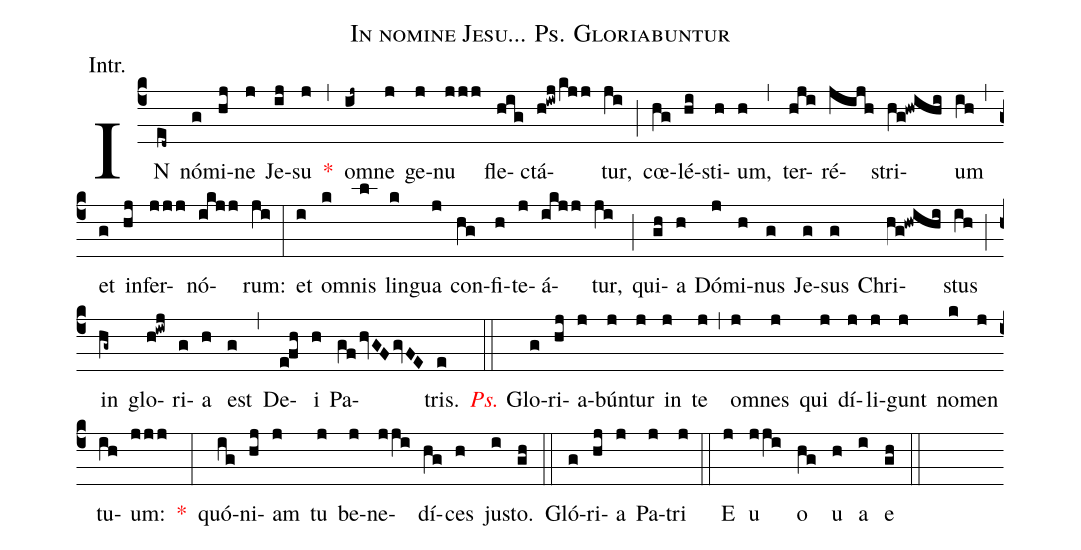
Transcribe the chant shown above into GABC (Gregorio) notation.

name:In nomine Jesu... Ps. Gloriabuntur;
annotation:Intr.;
mode:III.;
office-part:Introit;
%%
(c4) IN(ed~) nó(g)mi(hj)ne(j) Je(ij)su(j) <v>\red{*}</v>(,) o(ij~)mne(j) ge(j)nu(jjj) fle(hig)ctá(h!iwj/kjj)tur,(ji) (;) cœ(hg)lé(hi)sti(h)um,(h) (,) ter(hji)ré(jijh)stri(hg!hwihi)um(ih) (,) et(g) in(hj)fer(jjj)nó(ikjj)rum:(ji) (:) et(i) o(k)mnis(l) lin(k)gua(j) con(hg)fi(h)te(j)á(ikjj)tur,(ji) (;) qui(gh)a(h) Dó(j)mi(h)nus(g) Je(g)sus(g) Chri(hg!hwihi)stus(ih) (;) in(hg~) glo(h!iwj)ri(g)a(h) est(g) (,) De(e!fh)i(h) Pa(gf/hvGF/gvFE)tris.(e) (::) <v>\redit{Ps.}</v> Glo(g)ri(hj)a(j)bún(j)tur(j) in(j) te(j) (,) o(j)mnes(j) qui(j) dí(j)li(j)gunt(j) no(k)men(j) tu(ih)um:(jjj) <v>\red{*}</v>(:) quó(ig)ni(hj)am(j) tu(j) be(j)ne(jji)dí(hg)ces(h) ju(i)sto.(gh) (::) Gló(g)ri(hj)a(j) Pa(j)tri(j) (::) E(j) u(jji) o(hg) u(h) a(i) e(gh) (::)
